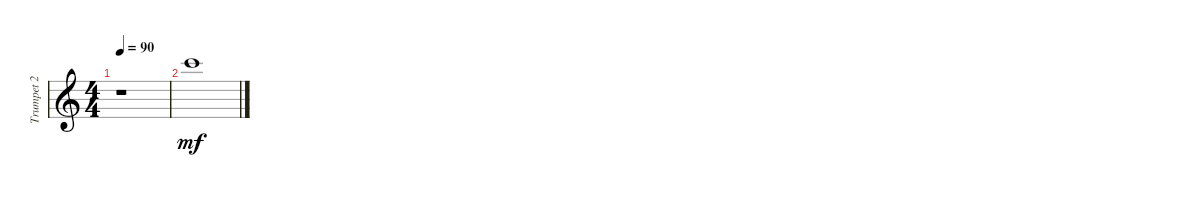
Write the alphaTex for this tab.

\track ("Trumpet 2" "Trumpet 2") {instrument electricguitarclean}
\staff {score}
\tuning (E4 B3 G3 D3 A2 E2 B1) {hide}
\ts (4 4)
\tempo 90
\clef g2
\ks c
r.1{dy mf} |
8.1.1
